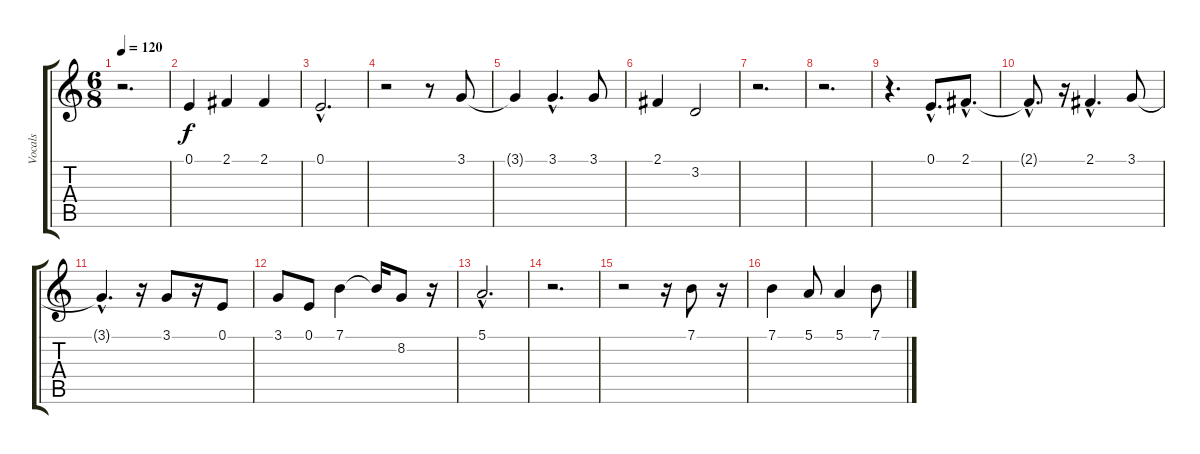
\track ("Vocals" "Vocals") {instrument pad1newage}
\staff {score tabs}
\tuning (E4 B3 G3 D3 A2 E2) {hide}
\ts (6 8)
\tempo 120
\clef g2
\ks c
r.2{d dy f} |
0.1.4 2.1.4 2.1.4 |
0.1{hac}.2{d} |
r.2 r.8 3.1.8 |
3.1{t}.4 3.1{hac}.4{d} 3.1.8 |
2.1.4 3.2.2 |
r.2{d} |
r.2{d} |
r.4{d} 0.1{hac}.8{d} 2.1{hac}.8{d} |
2.1{hac t}.8{d} r.16 2.1{hac}.4{d} 3.1.8 |
3.1{hac t}.4{d} r.16 3.1.8 r.16 0.1.8 |
3.1.8 0.1.8 7.1.4 7.1{t}.16 8.2.8 r.16 |
5.1{hac}.2{d} |
r.2{d} |
r.2 r.16 7.1.8 r.16 |
7.1.4 5.1.8 5.1.4 7.1.8
